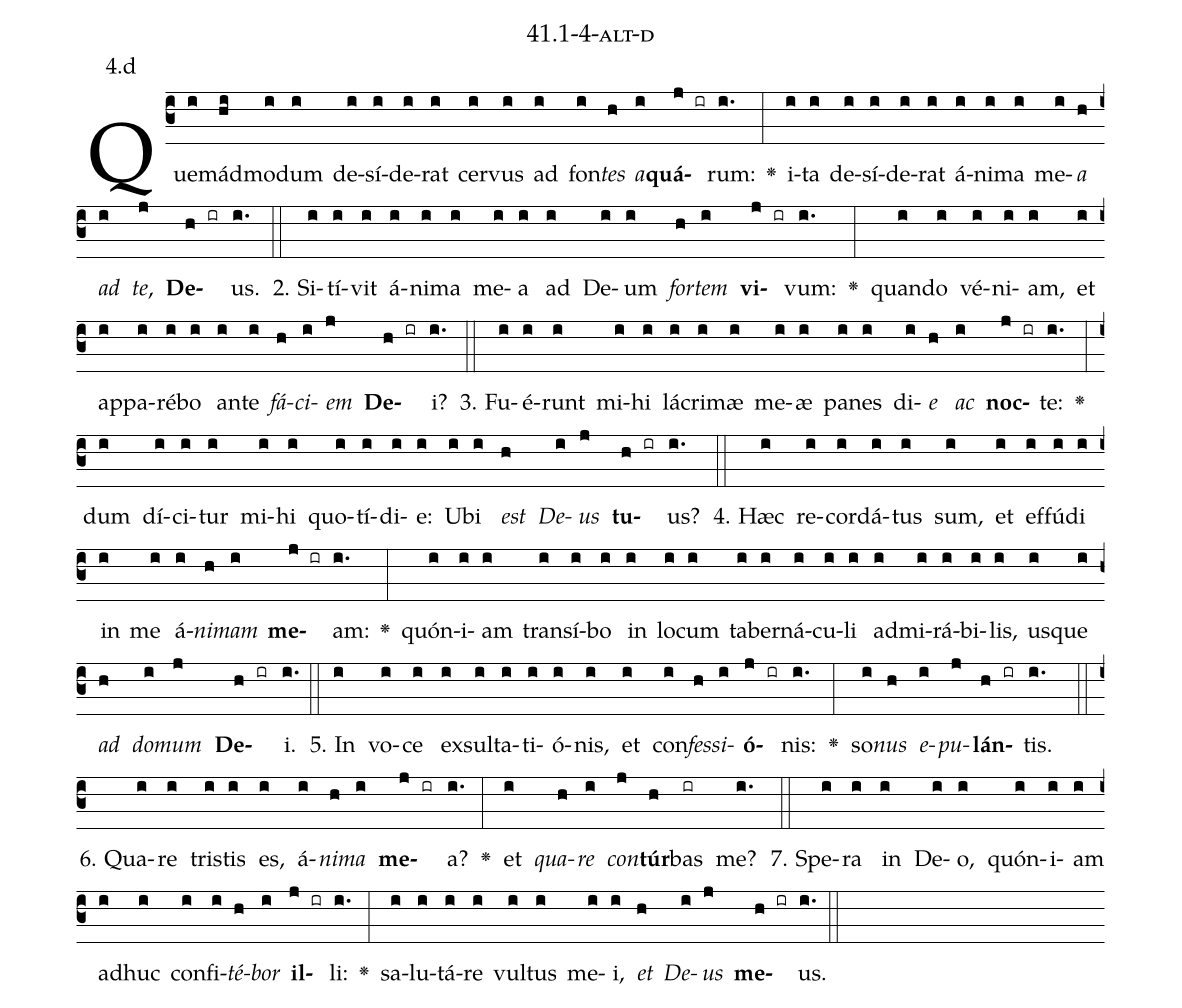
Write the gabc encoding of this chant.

name: 41.1-4-alt-d;
annotation: 4.d;
%%
(c3)Quem(i)ád(hi)mo(i)dum(i) de(i)sí(i)de(i)rat(i) cer(i)vus(i) ad(i) fon(i)<i>tes</i>(h) <i>a</i>(i)<b>quá</b>(j ir)rum:(i.) <v>\greheightstar</v>(:) i(i)ta(i) de(i)sí(i)de(i)rat(i) á(i)ni(i)ma(i) me(i)<i>a</i>(h) <i>ad</i>(i) <i>te</i>,(j) <b>De</b>(h ir)us.(i.) (::)
2. Si(i)tí(i)vit(i) á(i)ni(i)ma(i) me(i)a(i) ad(i) De(i)um(i) <i>for</i>(h)<i>tem</i>(i) <b>vi</b>(j ir)vum:(i.) <v>\greheightstar</v>(:) quan(i)do(i) vé(i)ni(i)am,(i) et(i) ap(i)pa(i)ré(i)bo(i) an(i)te(i) <i>fá</i>(h)<i>ci</i>(i)<i>em</i>(j) <b>De</b>(h ir)i?(i.) (::)
3. Fu(i)é(i)runt(i) mi(i)hi(i) lá(i)cri(i)mæ(i) me(i)æ(i) pa(i)nes(i) di(i)<i>e</i>(h) <i>ac</i>(i) <b>noc</b>(j ir)te:(i.) <v>\greheightstar</v>(:) dum(i) dí(i)ci(i)tur(i) mi(i)hi(i) quo(i)tí(i)di(i)e:(i) U(i)bi(i) <i>est</i>(h) <i>De</i>(i)<i>us</i>(j) <b>tu</b>(h ir)us?(i.) (::)
4. Hæc(i) re(i)cor(i)dá(i)tus(i) sum,(i) et(i) ef(i)fú(i)di(i) in(i) me(i) á(i)<i>ni</i>(h)<i>mam</i>(i) <b>me</b>(j ir)am:(i.) <v>\greheightstar</v>(:) quón(i)i(i)am(i) trans(i)í(i)bo(i) in(i) lo(i)cum(i) ta(i)ber(i)ná(i)cu(i)li(i) ad(i)mi(i)rá(i)bi(i)lis,(i) us(i)que(i) <i>ad</i>(h) <i>do</i>(i)<i>mum</i>(j) <b>De</b>(h ir)i.(i.) (::)
5. In(i) vo(i)ce(i) ex(i)sul(i)ta(i)ti(i)ó(i)nis,(i) et(i) con(i)<i>fes</i>(h)<i>si</i>(i)<b>ó</b>(j ir)nis:(i.) <v>\greheightstar</v>(:) so(i)<i>nus</i>(h) <i>e</i>(i)<i>pu</i>(j)<b>lán</b>(h ir)tis.(i.) (::)
6. Qua(i)re(i) tris(i)tis(i) es,(i) á(i)<i>ni</i>(h)<i>ma</i>(i) <b>me</b>(j ir)a?(i.) <v>\greheightstar</v>(:) et(i) <i>qua</i>(h)<i>re</i>(i) <i>con</i>(j)<b>túr</b>(h)bas(ir) me?(i.) (::)
7. Spe(i)ra(i) in(i) De(i)o,(i) quón(i)i(i)am(i) ad(i)huc(i) con(i)fi(i)<i>té</i>(h)<i>bor</i>(i) <b>il</b>(j ir)li:(i.) <v>\greheightstar</v>(:) sa(i)lu(i)tá(i)re(i) vul(i)tus(i) me(i)i,(i) <i>et</i>(h) <i>De</i>(i)<i>us</i>(j) <b>me</b>(h ir)us.(i.) (::)
